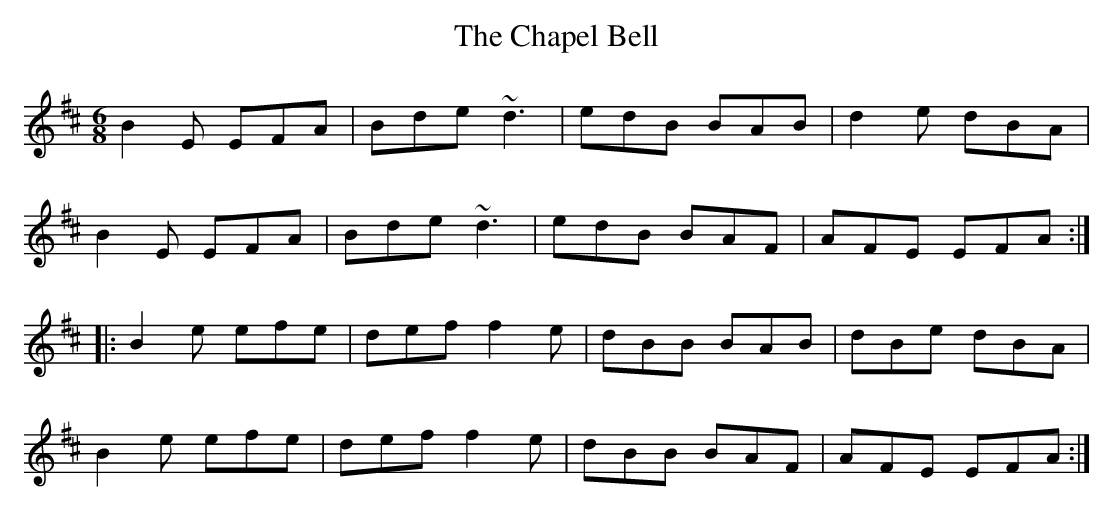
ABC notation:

X:1
T:Chapel Bell, The
M:6/8
L:1/8
K:Edor
B2E EFA|Bde ~d3|edB BAB|d2e dBA|!
B2E EFA|Bde ~d3|edB BAF|AFE EFA:|!
|:B2e efe|def f2e|dBB BAB|dBe dBA|!
B2e efe|def f2e|dBB BAF|AFE EFA:|!
